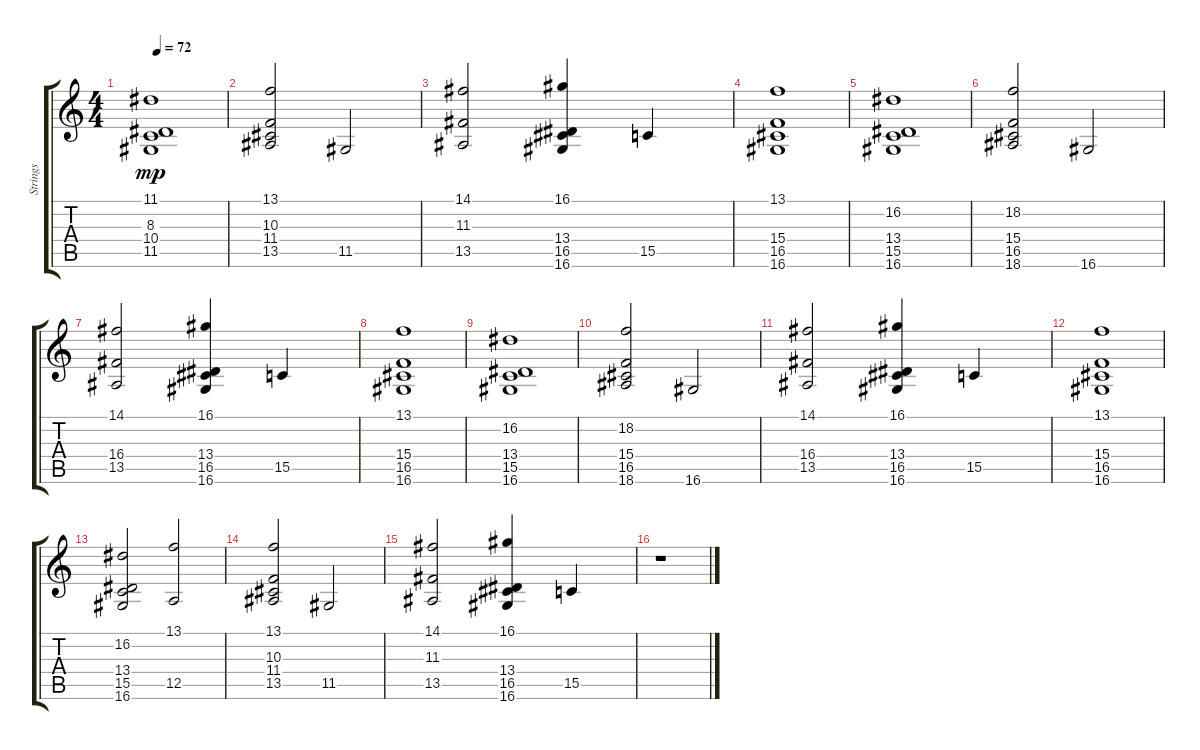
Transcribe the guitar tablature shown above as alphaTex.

\track ("Strings" "Strings") {instrument stringensemble2}
\staff {score tabs}
\tuning (E4 B3 G3 D3 A2 E2) {hide}
\ts (4 4)
\tempo 72
\clef g2
\ks c
(11.1 8.3 10.4 11.5).1{dy mp} |
(13.1 10.3 11.4 13.5).2 11.5.2 |
(14.1 11.3 13.5).2 (16.1 13.4 16.5 16.6).4 15.5.4 |
(13.1 15.4 16.5 16.6).1 |
(16.2 13.4 15.5 16.6).1 |
(18.2 15.4 16.5 18.6).2 16.6.2 |
(14.1 16.4 13.5).2 (16.1 13.4 16.5 16.6).4 15.5.4 |
(13.1 15.4 16.5 16.6).1 |
(16.2 13.4 15.5 16.6).1 |
(18.2 15.4 16.5 18.6).2 16.6.2 |
(14.1 16.4 13.5).2 (16.1 13.4 16.5 16.6).4 15.5.4 |
(13.1 15.4 16.5 16.6).1 |
(16.2 13.4 15.5 16.6).2 (13.1 12.5).2 |
(13.1 10.3 11.4 13.5).2 11.5.2 |
(14.1 11.3 13.5).2{volume 11} (16.1 13.4 16.5 16.6).4{volume 5} 15.5.4 |
r.1
